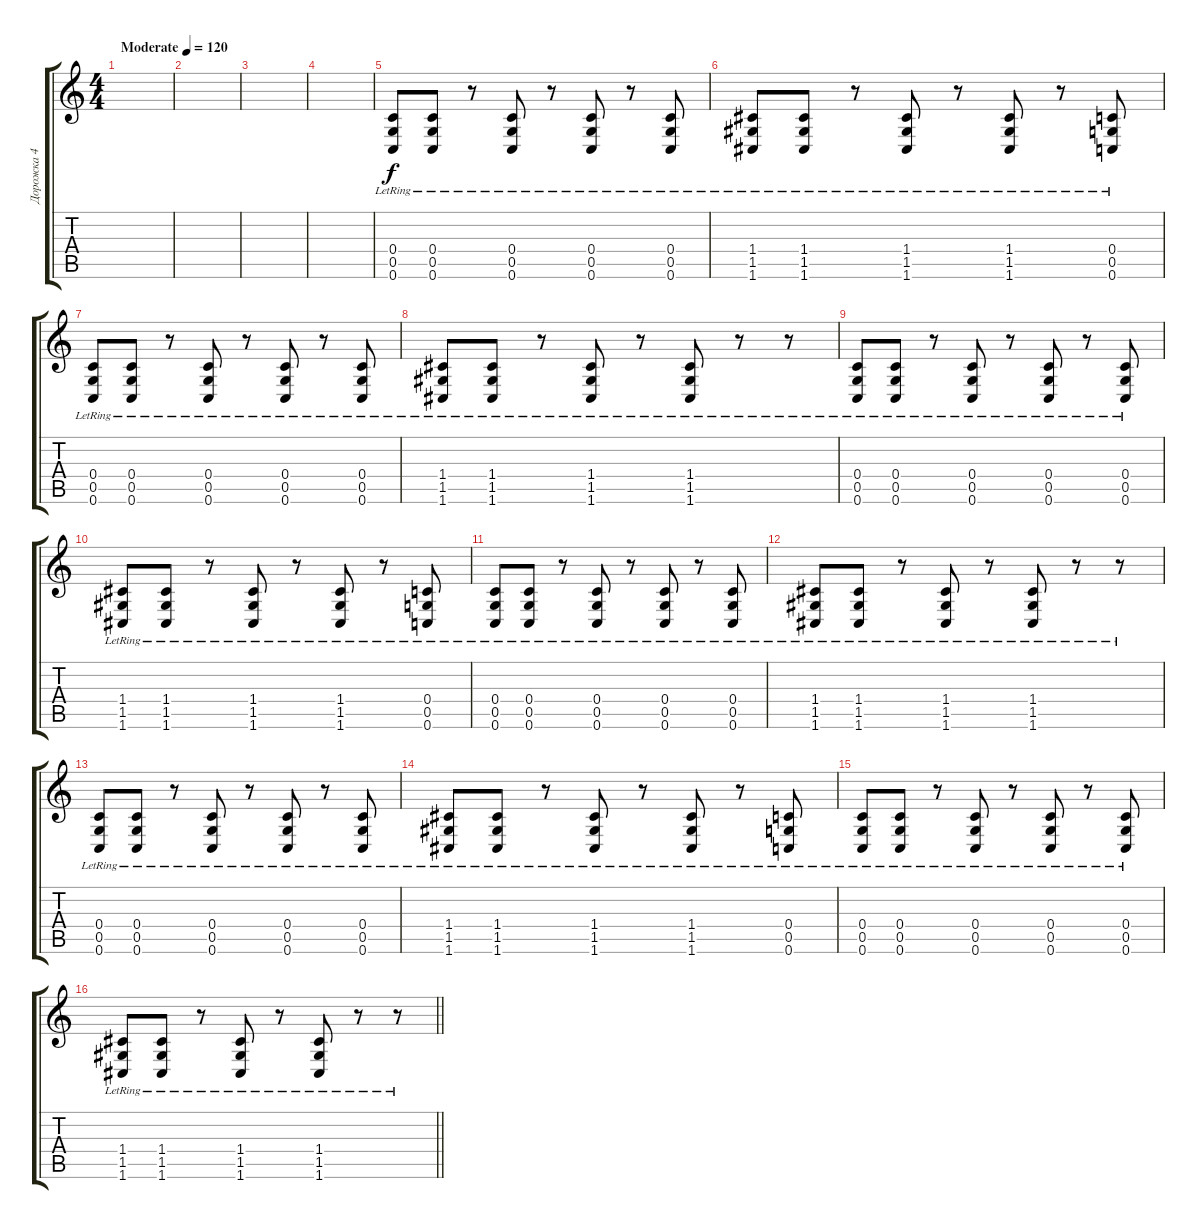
\track ("Дорожка 4" "Дорожка 4") {instrument distortionguitar}
\staff {score tabs}
\tuning (D4 A3 F3 C3 G2 C2) {hide}
\ts (4 4)
\section ("" "")
\tempo (120 "Moderate")
\clef g2
\ks c
|
|
|
|
(0.4{lr} 0.5{lr} 0.6{lr}).8 (0.4{lr} 0.5{lr} 0.6{lr}).8 r.8 (0.4{lr} 0.5{lr} 0.6{lr}).8 r.8 (0.4{lr} 0.5{lr} 0.6{lr}).8 r.8 (0.4{lr} 0.5{lr} 0.6{lr}).8 |
(1.4{lr} 1.5{lr} 1.6{lr}).8 (1.4{lr} 1.5{lr} 1.6{lr}).8 r.8 (1.4{lr} 1.5{lr} 1.6{lr}).8 r.8 (1.4{lr} 1.5{lr} 1.6{lr}).8 r.8 (0.4{lr} 0.5{lr} 0.6{lr}).8 |
(0.4{lr} 0.5{lr} 0.6{lr}).8 (0.4{lr} 0.5{lr} 0.6{lr}).8 r.8 (0.4{lr} 0.5{lr} 0.6{lr}).8 r.8 (0.4{lr} 0.5{lr} 0.6{lr}).8 r.8 (0.4{lr} 0.5{lr} 0.6{lr}).8 |
(1.4{lr} 1.5{lr} 1.6{lr}).8 (1.4{lr} 1.5{lr} 1.6{lr}).8 r.8 (1.4{lr} 1.5{lr} 1.6{lr}).8 r.8 (1.4{lr} 1.5{lr} 1.6{lr}).8 r.8 r.8 |
(0.4{lr} 0.5{lr} 0.6{lr}).8 (0.4{lr} 0.5{lr} 0.6{lr}).8 r.8 (0.4{lr} 0.5{lr} 0.6{lr}).8 r.8 (0.4{lr} 0.5{lr} 0.6{lr}).8 r.8 (0.4{lr} 0.5{lr} 0.6{lr}).8 |
(1.4{lr} 1.5{lr} 1.6{lr}).8 (1.4{lr} 1.5{lr} 1.6{lr}).8 r.8 (1.4{lr} 1.5{lr} 1.6{lr}).8 r.8 (1.4{lr} 1.5{lr} 1.6{lr}).8 r.8 (0.4{lr} 0.5{lr} 0.6{lr}).8 |
(0.4{lr} 0.5{lr} 0.6{lr}).8 (0.4{lr} 0.5{lr} 0.6{lr}).8 r.8 (0.4{lr} 0.5{lr} 0.6{lr}).8 r.8 (0.4{lr} 0.5{lr} 0.6{lr}).8 r.8 (0.4{lr} 0.5{lr} 0.6{lr}).8 |
(1.4{lr} 1.5{lr} 1.6{lr}).8 (1.4{lr} 1.5{lr} 1.6{lr}).8 r.8 (1.4{lr} 1.5{lr} 1.6{lr}).8 r.8 (1.4{lr} 1.5{lr} 1.6{lr}).8 r.8 r.8 |
(0.4{lr} 0.5{lr} 0.6{lr}).8 (0.4{lr} 0.5{lr} 0.6{lr}).8 r.8 (0.4{lr} 0.5{lr} 0.6{lr}).8 r.8 (0.4{lr} 0.5{lr} 0.6{lr}).8 r.8 (0.4{lr} 0.5{lr} 0.6{lr}).8 |
(1.4{lr} 1.5{lr} 1.6{lr}).8 (1.4{lr} 1.5{lr} 1.6{lr}).8 r.8 (1.4{lr} 1.5{lr} 1.6{lr}).8 r.8 (1.4{lr} 1.5{lr} 1.6{lr}).8 r.8 (0.4{lr} 0.5{lr} 0.6{lr}).8 |
(0.4{lr} 0.5{lr} 0.6{lr}).8 (0.4{lr} 0.5{lr} 0.6{lr}).8 r.8 (0.4{lr} 0.5{lr} 0.6{lr}).8 r.8 (0.4{lr} 0.5{lr} 0.6{lr}).8 r.8 (0.4{lr} 0.5{lr} 0.6{lr}).8 |
\barLineRight lightlight
(1.4{lr} 1.5{lr} 1.6{lr}).8 (1.4{lr} 1.5{lr} 1.6{lr}).8 r.8 (1.4{lr} 1.5{lr} 1.6{lr}).8 r.8 (1.4{lr} 1.5{lr} 1.6{lr}).8 r.8 r.8
